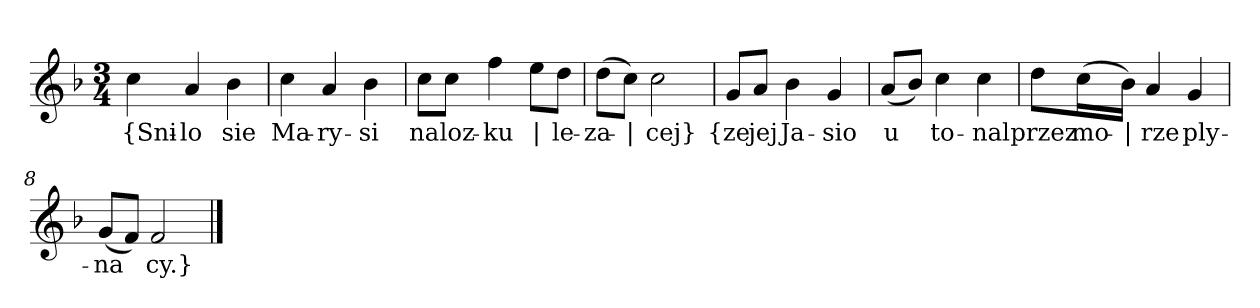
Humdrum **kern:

**kern	**text
*part1	*part1
*staff1	*staff1
*clefG2	*
*k[b-]	*
*F:	*
*M3/4	*
=	=
4cc	{Sni-
4a	-lo
4b-	sie
=2	=2
4cc	Ma-
4a	-ry-
4b-	-si
=3	=3
8cc\L	na
8cc\J	loz-
4ff	-ku
8ee\L	|
8dd\J	le-
=4	=4
(8dd\L	-za-
8cc\J)	|
2cc	-cej}
=5y	=5y
8g/L	{ze
8a/J	jej
4b-	Ja-
4g	-sio
=6	=6
(8a/L	u
8b-/J)	--
4cc	-to-
4cc	-nal
=7	=7
8dd\L	przez
(16cc\L	mo-
16b-\JJ)	|
4a	-rze
4g	ply-
=8	=8
(8g/L	-na
8f/J)	--
2f	-cy.}
==	==
*-	*-
